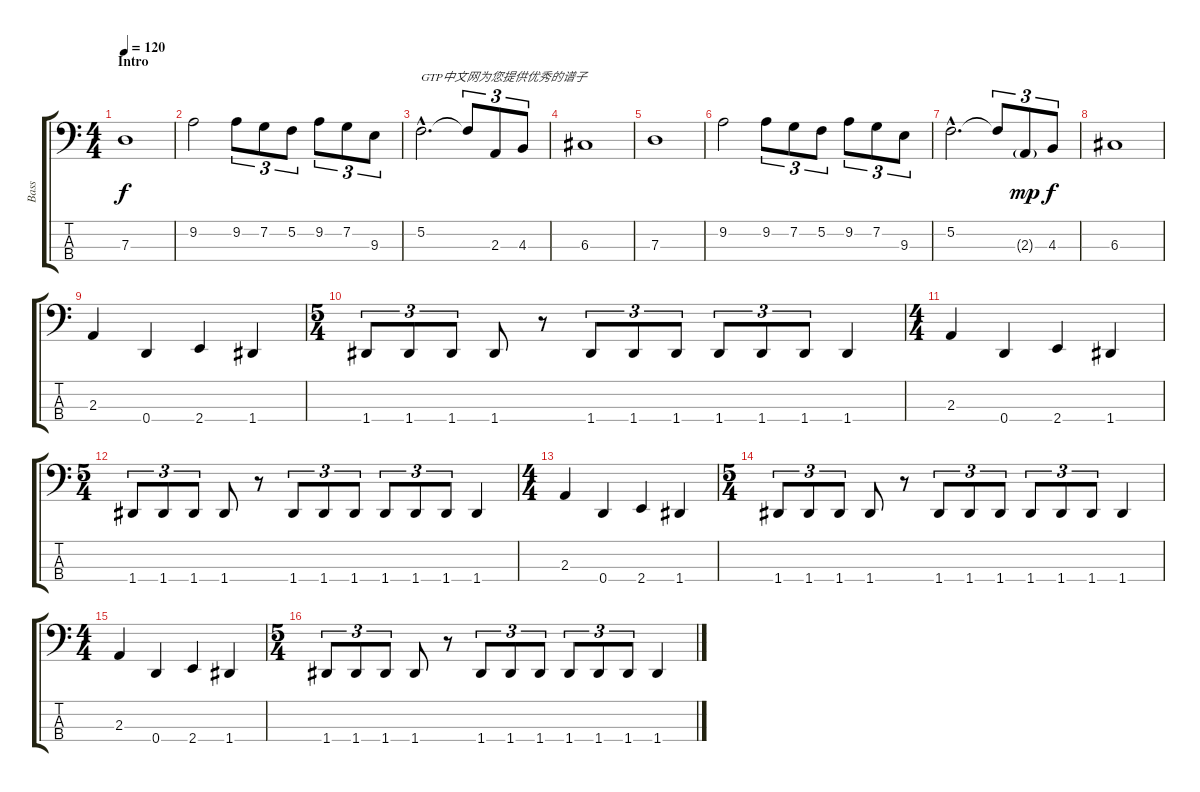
\track ("Bass" "Bass") {instrument fretlessbass}
\staff {score tabs}
\tuning (F2 C2 G1 D1) {hide}
\ts (4 4)
\section ("" "Intro")
\tempo 120
\clef f4
\ks c
7.3.1{dy f instrument fretlessbass} |
9.2.2 9.2.8{tu (3 2)} 7.2.8{tu (3 2)} 5.2.8{tu (3 2)} 9.2.8{tu (3 2)} 7.2.8{tu (3 2)} 9.3.8{tu (3 2)} |
5.2{hac}.2{d txt "GTP中文网为您提供优秀的谱子"} 5.2{t}.8{tu (3 2)} 2.3.8{tu (3 2)} 4.3.8{tu (3 2)} |
6.3.1 |
7.3.1 |
9.2.2 9.2.8{tu (3 2)} 7.2.8{tu (3 2)} 5.2.8{tu (3 2)} 9.2.8{tu (3 2)} 7.2.8{tu (3 2)} 9.3.8{tu (3 2)} |
5.2{hac}.2{d} 5.2{t}.8{tu (3 2)} 2.3{g}.8{tu (3 2) dy mp} 4.3.8{tu (3 2) dy f} |
6.3.1 |
2.3.4 0.4.4 2.4.4 1.4.4 |
\ts (5 4)
1.4.8{tu (3 2)} 1.4.8{tu (3 2)} 1.4.8{tu (3 2)} 1.4.8 r.8 1.4.8{tu (3 2)} 1.4.8{tu (3 2)} 1.4.8{tu (3 2)} 1.4.8{tu (3 2)} 1.4.8{tu (3 2)} 1.4.8{tu (3 2)} 1.4.4 |
\ts (4 4)
2.3.4 0.4.4 2.4.4 1.4.4 |
\ts (5 4)
1.4.8{tu (3 2)} 1.4.8{tu (3 2)} 1.4.8{tu (3 2)} 1.4.8 r.8 1.4.8{tu (3 2)} 1.4.8{tu (3 2)} 1.4.8{tu (3 2)} 1.4.8{tu (3 2)} 1.4.8{tu (3 2)} 1.4.8{tu (3 2)} 1.4.4 |
\ts (4 4)
2.3.4 0.4.4 2.4.4 1.4.4 |
\ts (5 4)
1.4.8{tu (3 2)} 1.4.8{tu (3 2)} 1.4.8{tu (3 2)} 1.4.8 r.8 1.4.8{tu (3 2)} 1.4.8{tu (3 2)} 1.4.8{tu (3 2)} 1.4.8{tu (3 2)} 1.4.8{tu (3 2)} 1.4.8{tu (3 2)} 1.4.4 |
\ts (4 4)
2.3.4 0.4.4 2.4.4 1.4.4 |
\ts (5 4)
1.4.8{tu (3 2)} 1.4.8{tu (3 2)} 1.4.8{tu (3 2)} 1.4.8 r.8 1.4.8{tu (3 2)} 1.4.8{tu (3 2)} 1.4.8{tu (3 2)} 1.4.8{tu (3 2)} 1.4.8{tu (3 2)} 1.4.8{tu (3 2)} 1.4.4
